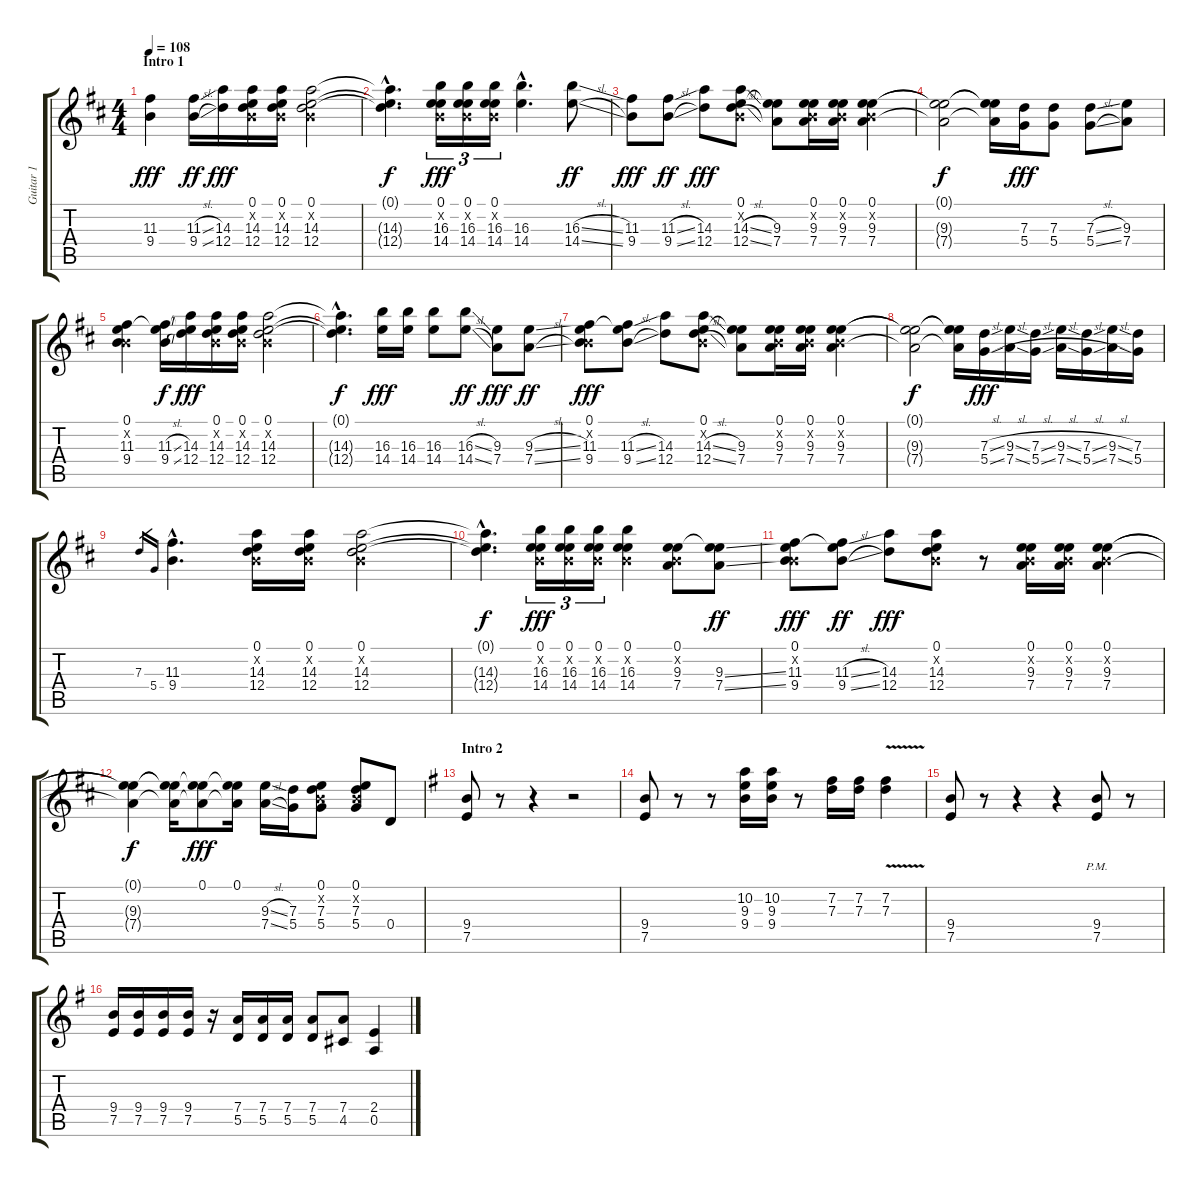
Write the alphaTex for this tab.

\track ("Guitar 1" "Guitar 1") {instrument distortionguitar}
\staff {score tabs}
\tuning (E4 B3 G3 D3 A2 E2) {hide}
\ts (4 4)
\section ("" "Intro 1")
\tempo 108
\clef g2
\ks d
(11.3 9.4).4{dy fff instrument distortionguitar} (11.3{sl} 9.4{sl}).16{dy ff} (14.3 12.4).16{dy fff} (0.1 0.2{x} 14.3 12.4).16 (0.1 0.2{x} 14.3 12.4).16 (0.1 0.2{x} 14.3 12.4).2 |
(0.1{hac t} 14.3{hac t} 12.4{hac t}).4{d dy f} (0.1 0.2{x} 16.3 14.4).16{tu (3 2) dy fff} (0.1 0.2{x} 16.3 14.4).16{tu (3 2)} (0.1 0.2{x} 16.3 14.4).16{tu (3 2)} (16.3{hac} 14.4{hac}).4{d} (16.3{sl} 14.4{sl}).8{dy ff} |
(11.3 9.4).8{dy fff} (11.3{sl} 9.4{sl}).8{dy ff} (14.3 12.4).8{dy fff} (0.1 0.2{x} 14.3{sl} 12.4{sl}).8 (0.1{t} 9.3 7.4).8 (0.1 0.2{x} 9.3 7.4).16 (0.1 0.2{x} 9.3 7.4).16 (0.1 0.2{x} 9.3 7.4).4 |
(0.1{t} 9.3{t} 7.4{t}).2{dy f} (0.1{t} 9.3{t} 7.4{t}).16 (7.3 5.4).16{dy fff} (7.3 5.4).8 (7.3{sl} 5.4{sl}).8 (9.3 7.4).8 |
(0.1 0.2{x} 11.3 9.4).4 (0.1{t} 11.3{sl} 9.4{sl}).16{dy f} (0.1{t} 14.3 12.4).16{dy fff} (0.1 0.2{x} 14.3 12.4).16 (0.1 0.2{x} 14.3 12.4).16 (0.1 0.2{x} 14.3 12.4).2 |
(0.1{hac t} 14.3{hac t} 12.4{hac t}).4{d dy f} (16.3 14.4).16{dy fff} (16.3 14.4).16 (16.3 14.4).8 (16.3{sl} 14.4{sl}).8{dy ff} (9.3 7.4).8{dy fff} (9.3{sl} 7.4{sl}).8{dy ff} |
(0.1 0.2{x} 11.3 9.4).8{dy fff} (0.1{t} 11.3{sl} 9.4{sl}).8 (14.3 12.4).8 (0.1 0.2{x} 14.3{sl} 12.4{sl}).8 (0.1{t} 9.3 7.4).8 (0.1 0.2{x} 9.3 7.4).16 (0.1 0.2{x} 9.3 7.4).16 (0.1 0.2{x} 9.3 7.4).4 |
(0.1{t} 9.3{t} 7.4{t}).2{dy f} (0.1{t} 9.3{t} 7.4{t}).16 (7.3{sl} 5.4{sl}).16{dy fff} (9.3{sl} 7.4{sl}).16 (7.3{sl} 5.4{sl}).16 (9.3{sl} 7.4{sl}).16 (7.3{sl} 5.4{sl}).16 (9.3{sl} 7.4{sl}).16 (7.3 5.4).16 |
7.3.16{gr} 5.4.16{gr} (11.3{hac} 9.4{hac}).4{d} (0.1 0.2{x} 14.3 12.4).16 (0.1 0.2{x} 14.3 12.4).16 (0.1 0.2{x} 14.3 12.4).2 |
(0.1{hac t} 14.3{hac t} 12.4{hac t}).4{d dy f} (0.1 0.2{x} 16.3 14.4).16{tu (3 2) dy fff} (0.1 0.2{x} 16.3 14.4).16{tu (3 2)} (0.1 0.2{x} 16.3 14.4).16{tu (3 2)} (0.1 0.2{x} 16.3 14.4).4 (0.1 0.2{x} 9.3 7.4).8 (0.1{t} 9.3{ss} 7.4{ss}).8{dy ff} |
(0.1 0.2{x} 11.3 9.4).8{dy fff} (0.1{t} 11.3{sl} 9.4{sl}).8{dy ff} (14.3 12.4).8{dy fff} (0.1 0.2{x} 14.3 12.4).8 r.8 (0.1 0.2{x} 9.3 7.4).16 (0.1 0.2{x} 9.3 7.4).16 (0.1 0.2{x} 9.3 7.4).4 |
(0.1{t} 9.3{t} 7.4{t}).4{dy f} (0.1{t} 9.3{t} 7.4{t}).16 (0.1 9.3{t} 7.4{t}).8{dy fff} (0.1 9.3{t} 7.4{t}).16 (9.3{sl} 7.4{sl}).16 (7.3 5.4).16 (0.1 0.2{x} 7.3 5.4).8 (0.1 0.2{x} 7.3 5.4).8 0.4.8 |
\section ("" "Intro 2")
\ks g
(9.4 7.5).8 r.8 r.4 r.2 |
(9.4 7.5).8 r.8 r.8 (10.2 9.3 9.4).16 (10.2 9.3 9.4).16 r.8 (7.2 7.3).16 (7.2 7.3).16 (7.2{v} 7.3{v}).4 |
(9.4 7.5).8 r.8 r.4 r.4 (9.4{pm} 7.5{pm}).8 r.8 |
(9.4 7.5).16 (9.4 7.5).16 (9.4 7.5).16 (9.4 7.5).16 r.16 (7.4 5.5).16 (7.4 5.5).16 (7.4 5.5).16 (7.4 5.5).8 (7.4 4.5).8 (2.4 0.5).4
